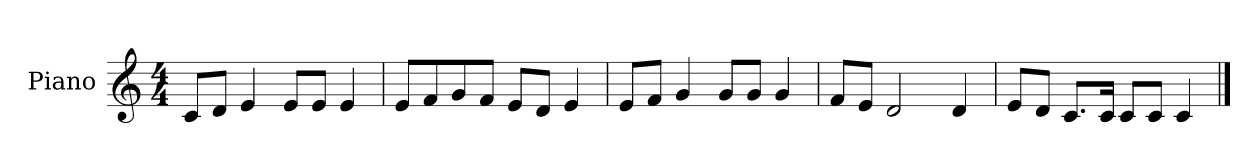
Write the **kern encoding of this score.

**kern
*part1
*staff1
*I"Piano
*I'Pno.
*clefG2
*k[]
*M4/4
=1
8c/L
8d/J
4e/
8e/L
8e/J
4e/
=2
8e/L
8f/
8g/
8f/J
8e/L
8d/J
4e/
=3
8e/L
8f/J
4g/
8g/L
8g/J
4g/
=4
8f/L
8e/J
2d/
4d/
=5
8e/L
8d/J
8.c/L
16c/Jk
8c/L
8c/J
4c/
==
*-
